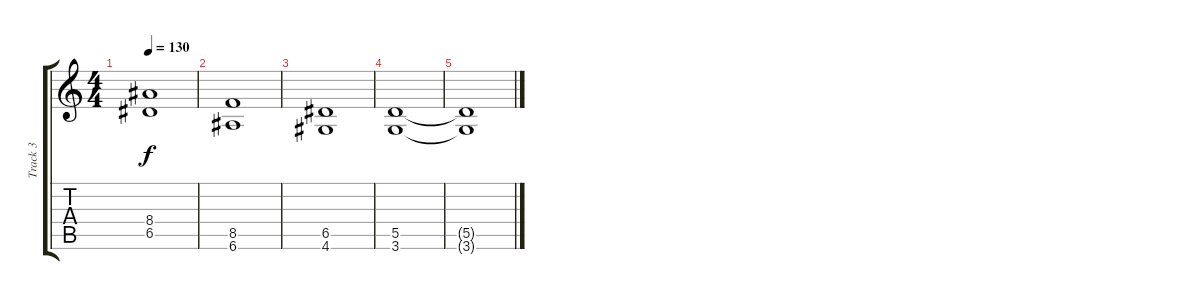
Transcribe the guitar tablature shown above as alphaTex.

\track ("Track 3" "Track 3") {instrument distortionguitar}
\staff {score tabs}
\tuning (E4 B3 G3 D3 A2 E2) {hide}
\ts (4 4)
\tempo 130
\clef g2
\ks c
(8.4 6.5).1{dy f} |
(8.5 6.6).1 |
(6.5 4.6).1 |
(5.5 3.6).1 |
(5.5{t} 3.6{t}).1
